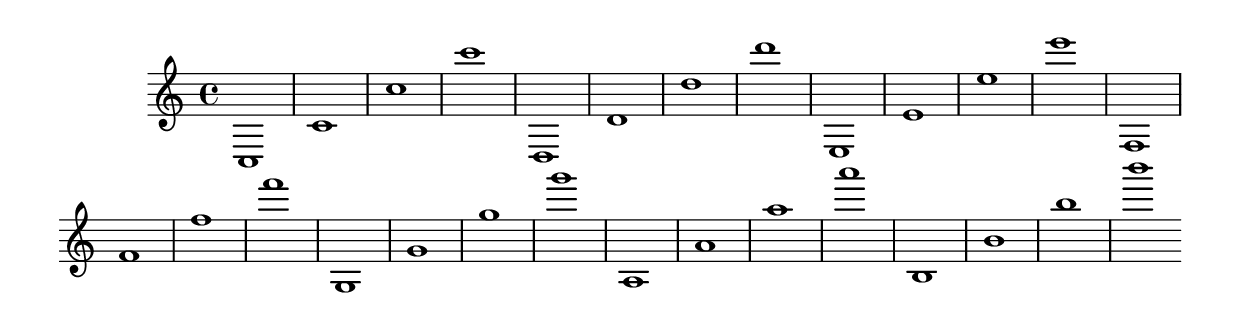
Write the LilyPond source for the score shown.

\version "2.20.0"
\score {
    \new Staff {
        \time 4/4
        \cadenzaOn
            c1\bar"|"c'1\bar"|"c''1\bar"|"c'''1\bar"|"d1\bar"|"d'1\bar"|"d''1\bar"|"d'''1\bar"|"e1\bar"|"e'1\bar"|"e''1\bar"|"e'''1\bar"|"f1\bar"|"f'1\bar"|"f''1\bar"|"f'''1\bar"|"g1\bar"|"g'1\bar"|"g''1\bar"|"g'''1\bar"|"a1\bar"|"a'1\bar"|"a''1\bar"|"a'''1\bar"|"b1\bar"|"b'1\bar"|"b''1\bar"|"b'''1
        \cadenzaOff
    }
}